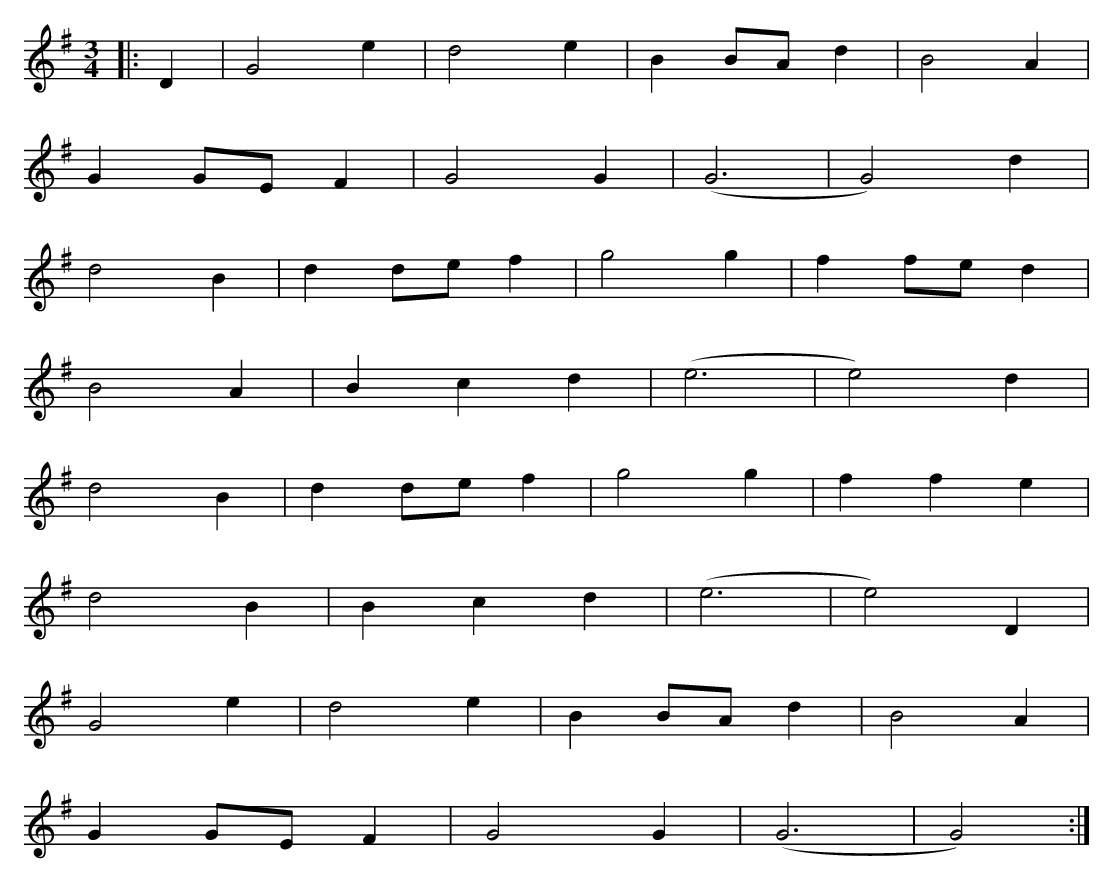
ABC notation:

X:1
M:3/4
K:G
|:D2|G4 e2|d4 e2|B2 BA d2|B4 A2|
G2 GE F2|G4 G2|(G6|G4) d2|
d4 B2|d2 de f2|g4 g2|f2 fe d2|
B4 A2|B2 c2 d2|(e6|e4) d2|
d4 B2|d2 de f2|g4 g2|f2 f2 e2|
d4 B2|B2 c2 d2|(e6|e4) D2|
G4 e2|d4 e2|B2 BA d2|B4 A2|
G2 GE F2|G4 G2|(G6|G4):|
